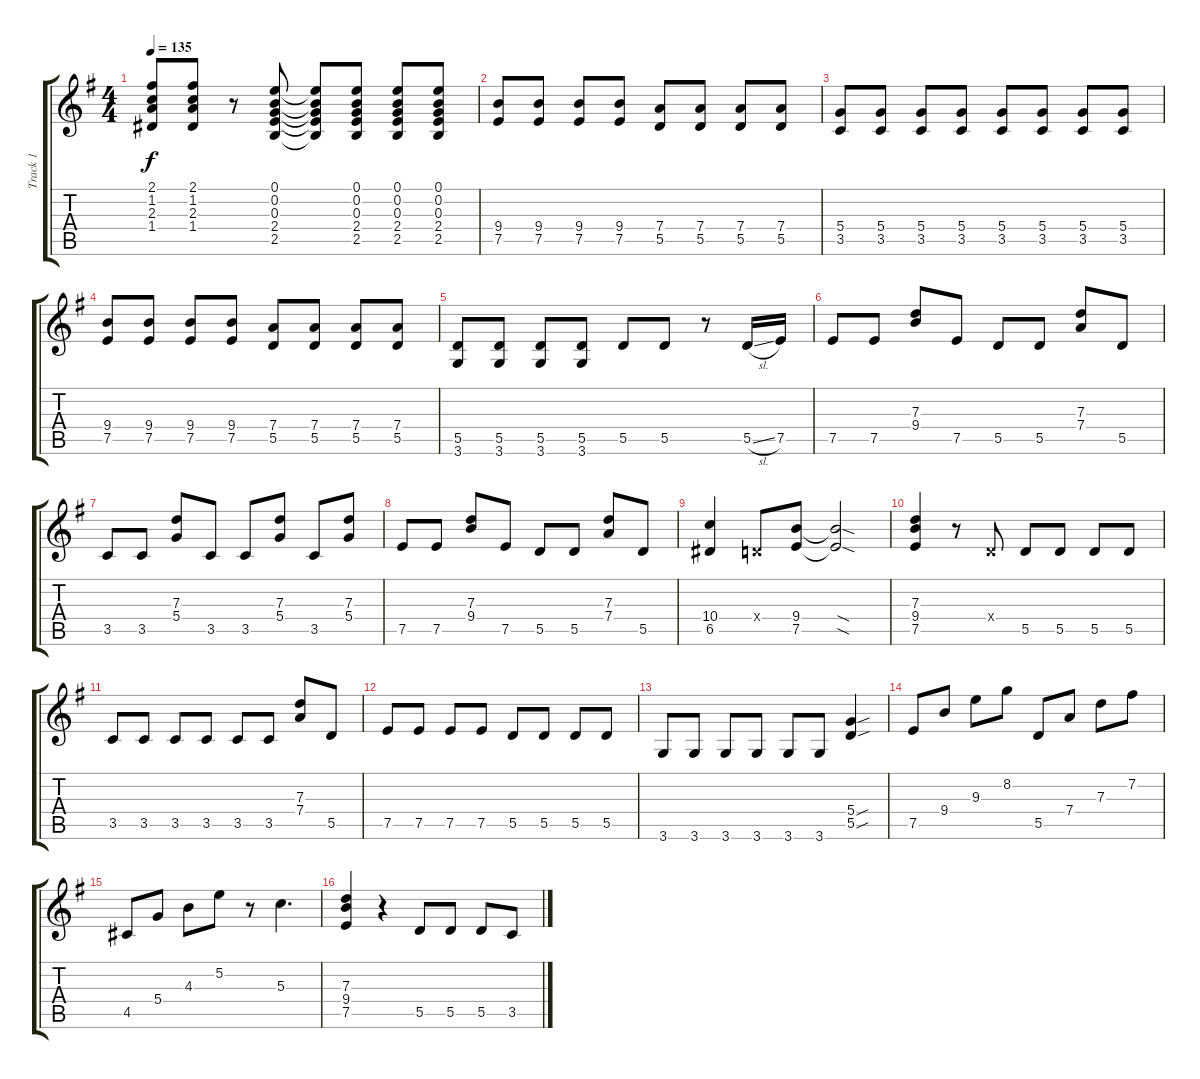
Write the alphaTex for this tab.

\track ("Track 1" "Track 1") {instrument electricguitarjazz}
\staff {score tabs}
\tuning (E4 B3 G3 D3 A2 E2) {hide}
\ts (4 4)
\tempo 135
\clef g2
\ks g
(2.1 1.2 2.3 1.4).8{dy f} (2.1 1.2 2.3 1.4).8 r.8 (0.1 0.2 0.3 2.4 2.5).8 (0.1{t} 0.2{t} 0.3{t} 2.4{t} 2.5{t}).8 (0.1 0.2 0.3 2.4 2.5).8 (0.1 0.2 0.3 2.4 2.5).8 (0.1 0.2 0.3 2.4 2.5).8 |
(9.4 7.5).8 (9.4 7.5).8 (9.4 7.5).8 (9.4 7.5).8 (7.4 5.5).8 (7.4 5.5).8 (7.4 5.5).8 (7.4 5.5).8 |
(5.4 3.5).8 (5.4 3.5).8 (5.4 3.5).8 (5.4 3.5).8 (5.4 3.5).8 (5.4 3.5).8 (5.4 3.5).8 (5.4 3.5).8 |
(9.4 7.5).8 (9.4 7.5).8 (9.4 7.5).8 (9.4 7.5).8 (7.4 5.5).8 (7.4 5.5).8 (7.4 5.5).8 (7.4 5.5).8 |
(5.5 3.6).8 (5.5 3.6).8 (5.5 3.6).8 (5.5 3.6).8 5.5.8 5.5.8 r.8 5.5{sl}.16 7.5.16 |
7.5.8 7.5.8 (7.3 9.4).8 7.5.8 5.5.8 5.5.8 (7.3 7.4).8 5.5.8 |
3.5.8 3.5.8 (7.3 5.4).8 3.5.8 3.5.8 (7.3 5.4).8 3.5.8 (7.3 5.4).8 |
7.5.8 7.5.8 (7.3 9.4).8 7.5.8 5.5.8 5.5.8 (7.3 7.4).8 5.5.8 |
(10.4 6.5).4 0.4{x}.8 (9.4 7.5).8 (9.4{sod t} 7.5{sod t}).2 |
(7.3 9.4 7.5).4 r.8 0.4{x}.8 5.5.8 5.5.8 5.5.8 5.5.8 |
3.5.8 3.5.8 3.5.8 3.5.8 3.5.8 3.5.8 (7.3 7.4).8 5.5.8 |
7.5.8 7.5.8 7.5.8 7.5.8 5.5.8 5.5.8 5.5.8 5.5.8 |
3.6.8 3.6.8 3.6.8 3.6.8 3.6.8 3.6.8 (5.4{sou} 5.5{sou}).4 |
7.5.8 9.4.8 9.3.8 8.2.8 5.5.8 7.4.8 7.3.8 7.2.8 |
4.5.8 5.4.8 4.3.8 5.2.8 r.8 5.3.4{d} |
(7.3 9.4 7.5).4 r.4 5.5.8 5.5.8 5.5.8 3.5.8
